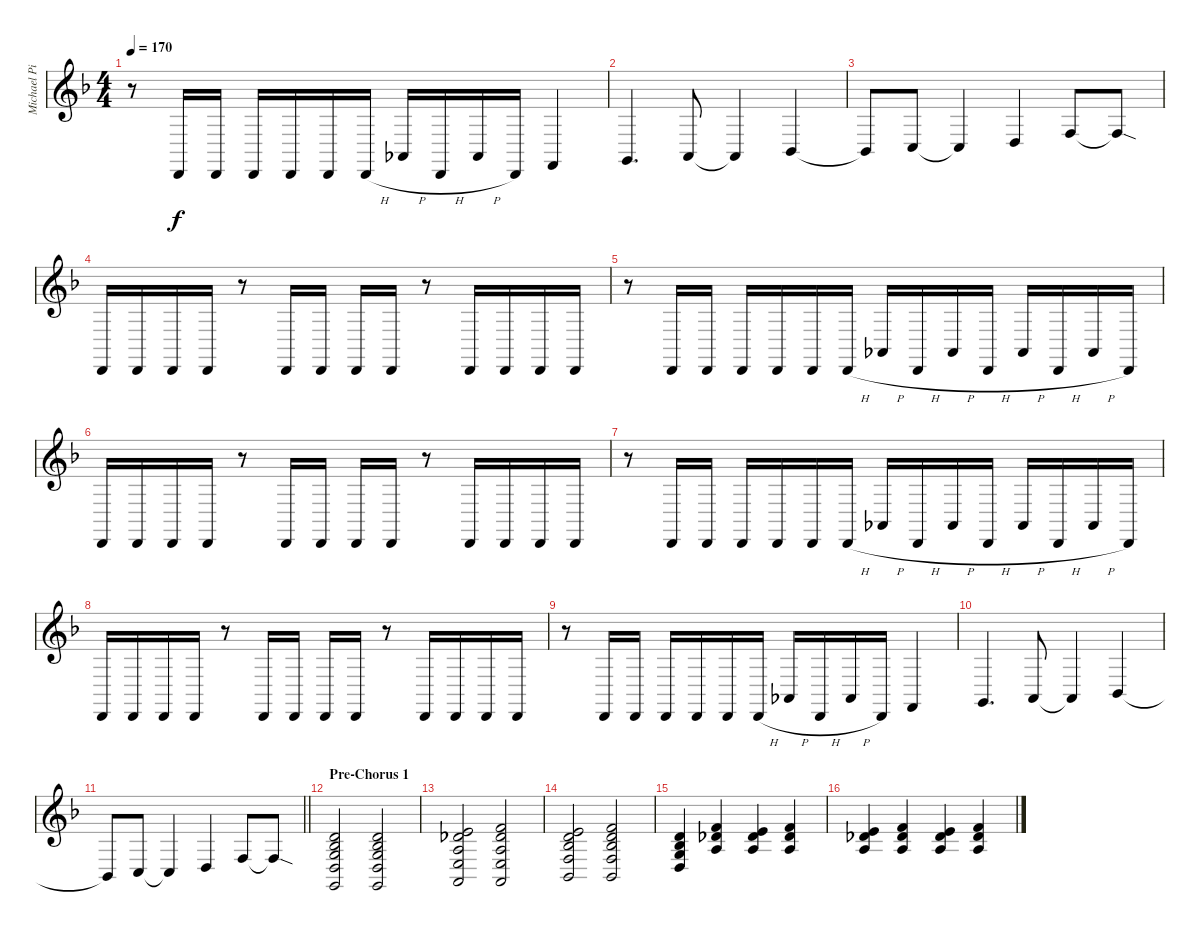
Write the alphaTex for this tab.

\track ("Michael Pinella Keys" "Michael Pi") {instrument harpsichord}
\staff {score}
\tuning (D4 A3 F3 C3 G2 D2) {hide}
\ts (4 4)
\tempo 170
\clef g2
\ks dminor
r.8{dy f} 0.6.16 0.6.16 0.6.16 0.6.16 0.6.16 0.6{h}.16 6.6{h}.16 0.6{h}.16 6.6{h}.16 0.6.16 3.6.4 |
5.6.4{d} 7.6.8 7.6{t}.4 8.6.4 |
8.6{t}.8 5.5.8 5.5{t}.4 7.5.4 5.4.8 5.4{sod t}.8 |
0.6.16 0.6.16 0.6.16 0.6.16 r.8 0.6.16 0.6.16 0.6.16 0.6.16 r.8 0.6.16 0.6.16 0.6.16 0.6.16 |
r.8 0.6.16 0.6.16 0.6.16 0.6.16 0.6.16 0.6{h}.16 6.6{h}.16 0.6{h}.16 6.6{h}.16 0.6{h}.16 6.6{h}.16 0.6{h}.16 6.6{h}.16 0.6.16 |
0.6.16 0.6.16 0.6.16 0.6.16 r.8 0.6.16 0.6.16 0.6.16 0.6.16 r.8 0.6.16 0.6.16 0.6.16 0.6.16 |
r.8 0.6.16 0.6.16 0.6.16 0.6.16 0.6.16 0.6{h}.16 6.6{h}.16 0.6{h}.16 6.6{h}.16 0.6{h}.16 6.6{h}.16 0.6{h}.16 6.6{h}.16 0.6.16 |
0.6.16 0.6.16 0.6.16 0.6.16 r.8 0.6.16 0.6.16 0.6.16 0.6.16 r.8 0.6.16 0.6.16 0.6.16 0.6.16 |
r.8 0.6.16 0.6.16 0.6.16 0.6.16 0.6.16 0.6{h}.16 6.6{h}.16 0.6{h}.16 6.6{h}.16 0.6.16 3.6.4 |
5.6.4{d} 7.6.8 7.6{t}.4 8.6.4 |
\barLineRight lightlight
8.6{t}.8 5.5.8 5.5{t}.4 7.5.4 5.4.8 5.4{sod t}.8 |
\section ("" "Pre-Chorus 1")
(0.1 1.2 2.3 2.4 0.5).2{volume 13 instrument harpsichord} (0.1 1.2 2.3 2.4 0.5).2 |
(2.1 4.2 4.3 4.4 2.5).2 (3.1 4.2 4.3 4.4 2.5).2 |
(2.1 5.2 5.3 5.4 3.5).2 (3.1 5.2 5.3 5.4 3.5).2 |
(0.1 1.2 2.3 2.4).4 (3.1 4.2 4.3).4 (2.1 4.2 4.3).4 (3.1 4.2 4.3).4 |
(2.1 4.2 4.3).4 (3.1 4.2 4.3).4 (2.1 4.2 4.3).4 (3.1 4.2 4.3).4
